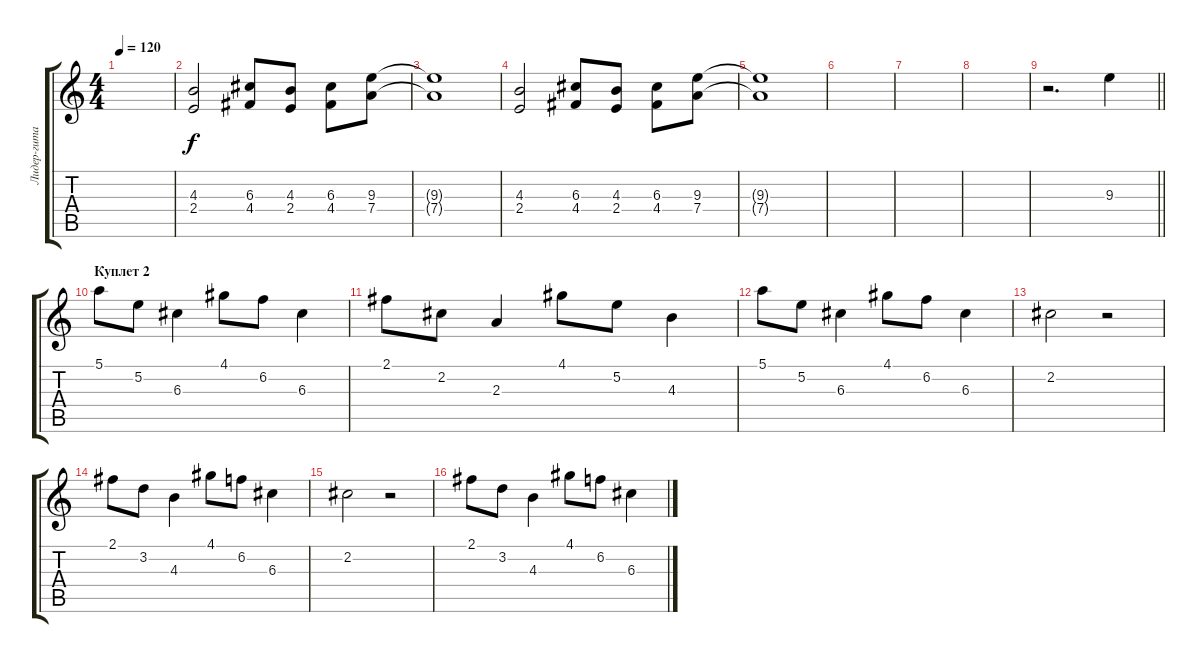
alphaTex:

\track ("Лидер-гитара 2" "Лидер-гита") {instrument overdrivenguitar}
\staff {score tabs}
\tuning (E4 B3 G3 D3 A2 E2) {hide}
\ts (4 4)
\tempo 120
\clef g2
\ks c
|
(4.3 2.4).2 (6.3 4.4).8 (4.3 2.4).8 (6.3 4.4).8 (9.3 7.4).8 |
(9.3{t} 7.4{t}).1 |
(4.3 2.4).2 (6.3 4.4).8 (4.3 2.4).8 (6.3 4.4).8 (9.3 7.4).8 |
(9.3{t} 7.4{t}).1 |
|
|
|
\barLineRight lightlight
r.2{d} 9.3.4 |
\section ("" "Куплет 2")
5.1.8 5.2.8 6.3.4 4.1.8 6.2.8 6.3.4 |
2.1.8 2.2.8 2.3.4 4.1.8 5.2.8 4.3.4 |
5.1.8 5.2.8 6.3.4 4.1.8 6.2.8 6.3.4 |
2.2.2 r.2 |
2.1.8 3.2.8 4.3.4 4.1.8 6.2.8 6.3.4 |
2.2.2 r.2 |
2.1.8 3.2.8 4.3.4 4.1.8 6.2.8 6.3.4
